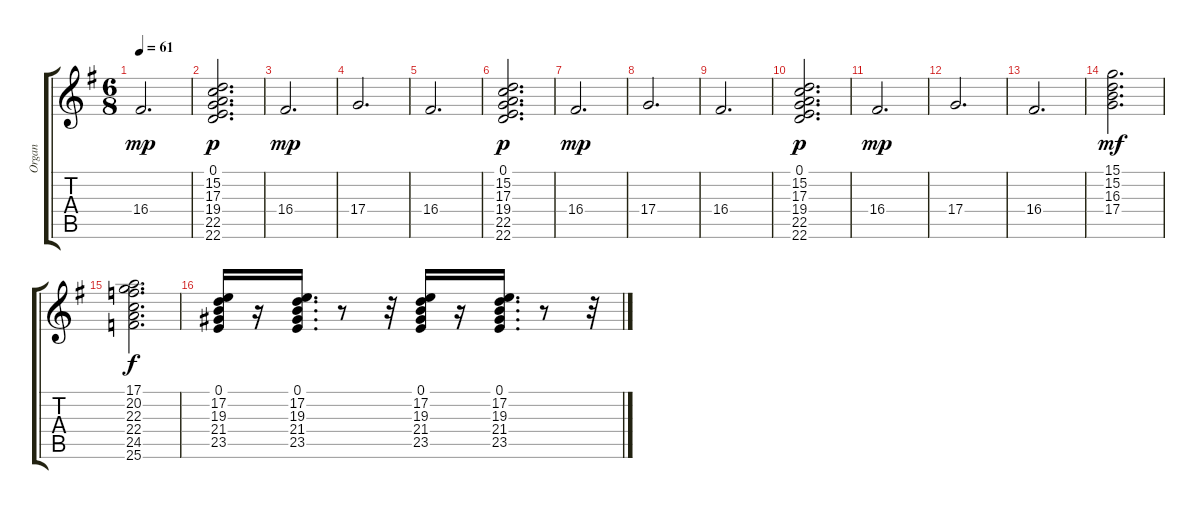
\track ("Organ" "Organ") {instrument percussiveorgan}
\staff {score tabs}
\tuning (E4 B3 G3 D3 A2 E2) {hide}
\ts (6 8)
\tempo 61
\clef g2
\ks g
16.4.2{d dy mp} |
(0.1 15.2 17.3 19.4 22.5 22.6).2{d dy p} |
16.4.2{d dy mp} |
17.4.2{d} |
16.4.2{d} |
(0.1 15.2 17.3 19.4 22.5 22.6).2{d dy p} |
16.4.2{d dy mp} |
17.4.2{d} |
16.4.2{d} |
(0.1 15.2 17.3 19.4 22.5 22.6).2{d dy p} |
16.4.2{d dy mp} |
17.4.2{d} |
16.4.2{d} |
(15.1 15.2 16.3 17.4).2{d dy mf} |
(17.1 20.2 22.3 22.4 24.5 25.6).2{d dy f} |
(0.1 17.2 19.3 21.4 23.5).16 r.16 (0.1 17.2 19.3 21.4 23.5).16{d} r.8 r.32 (0.1 17.2 19.3 21.4 23.5).16 r.16 (0.1 17.2 19.3 21.4 23.5).16{d} r.8 r.32
